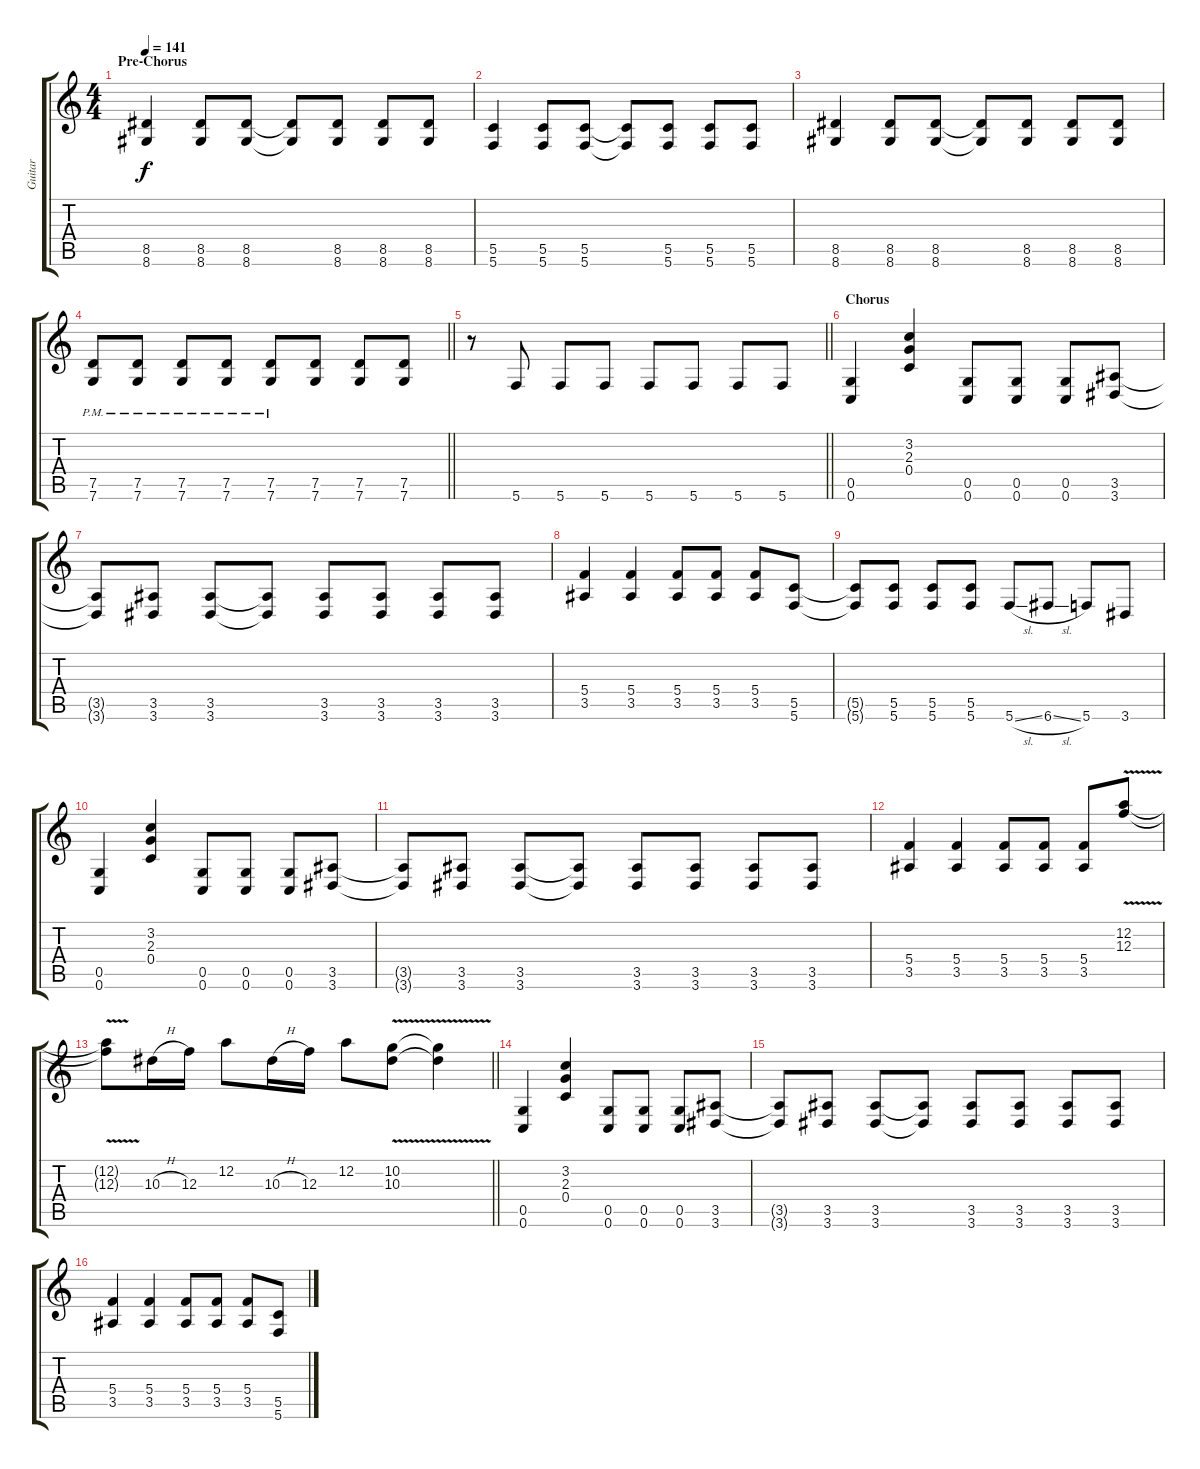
\track ("Guitar" "Guitar") {instrument overdrivenguitar}
\staff {score tabs}
\tuning (D4 A3 F3 C3 G2 C2) {hide}
\ts (4 4)
\section ("" "Pre-Chorus")
\tempo 141
\clef g2
\ks c
(8.5 8.6).4{dy f} (8.5 8.6).8 (8.5 8.6).8 (8.5{t} 8.6{t}).8 (8.5 8.6).8 (8.5 8.6).8 (8.5 8.6).8 |
(5.5 5.6).4 (5.5 5.6).8 (5.5 5.6).8 (5.5{t} 5.6{t}).8 (5.5 5.6).8 (5.5 5.6).8 (5.5 5.6).8 |
(8.5 8.6).4 (8.5 8.6).8 (8.5 8.6).8 (8.5{t} 8.6{t}).8 (8.5 8.6).8 (8.5 8.6).8 (8.5 8.6).8 |
\barLineRight lightlight
(7.5{pm} 7.6{pm}).8 (7.5{pm} 7.6{pm}).8 (7.5{pm} 7.6{pm}).8 (7.5{pm} 7.6{pm}).8 (7.5{pm} 7.6{pm}).8 (7.5 7.6).8 (7.5 7.6).8 (7.5 7.6).8 |
\barLineRight lightlight
r.8 5.6.8 5.6.8 5.6.8 5.6.8 5.6.8 5.6.8 5.6.8 |
\section ("" "Chorus")
(0.5 0.6).4 (3.2 2.3 0.4).4 (0.5 0.6).8 (0.5 0.6).8 (0.5 0.6).8 (3.5 3.6).8 |
(3.5{t} 3.6{t}).8 (3.5 3.6).8 (3.5 3.6).8 (3.5{t} 3.6{t}).8 (3.5 3.6).8 (3.5 3.6).8 (3.5 3.6).8 (3.5 3.6).8 |
(5.4 3.5).4 (5.4 3.5).4 (5.4 3.5).8 (5.4 3.5).8 (5.4 3.5).8 (5.5 5.6).8 |
(5.5{t} 5.6{t}).8 (5.5 5.6).8 (5.5 5.6).8 (5.5 5.6).8 5.6{sl}.8 6.6{sl}.8 5.6.8 3.6.8 |
(0.5 0.6).4 (3.2 2.3 0.4).4 (0.5 0.6).8 (0.5 0.6).8 (0.5 0.6).8 (3.5 3.6).8 |
(3.5{t} 3.6{t}).8 (3.5 3.6).8 (3.5 3.6).8 (3.5{t} 3.6{t}).8 (3.5 3.6).8 (3.5 3.6).8 (3.5 3.6).8 (3.5 3.6).8 |
(5.4 3.5).4 (5.4 3.5).4 (5.4 3.5).8 (5.4 3.5).8 (5.4 3.5).8 (12.2{v} 12.3{v}).8 |
\barLineRight lightlight
(12.2{t} 12.3{t}).8 10.3{h}.16 12.3.16 12.2.8 10.3{h}.16 12.3.16 12.2.8 (10.2{v} 10.3{v}).8 (10.2{t} 10.3{t}).4 |
\section ("" "")
(0.5 0.6).4 (3.2 2.3 0.4).4 (0.5 0.6).8 (0.5 0.6).8 (0.5 0.6).8 (3.5 3.6).8 |
(3.5{t} 3.6{t}).8 (3.5 3.6).8 (3.5 3.6).8 (3.5{t} 3.6{t}).8 (3.5 3.6).8 (3.5 3.6).8 (3.5 3.6).8 (3.5 3.6).8 |
(5.4 3.5).4 (5.4 3.5).4 (5.4 3.5).8 (5.4 3.5).8 (5.4 3.5).8 (5.5 5.6).8
